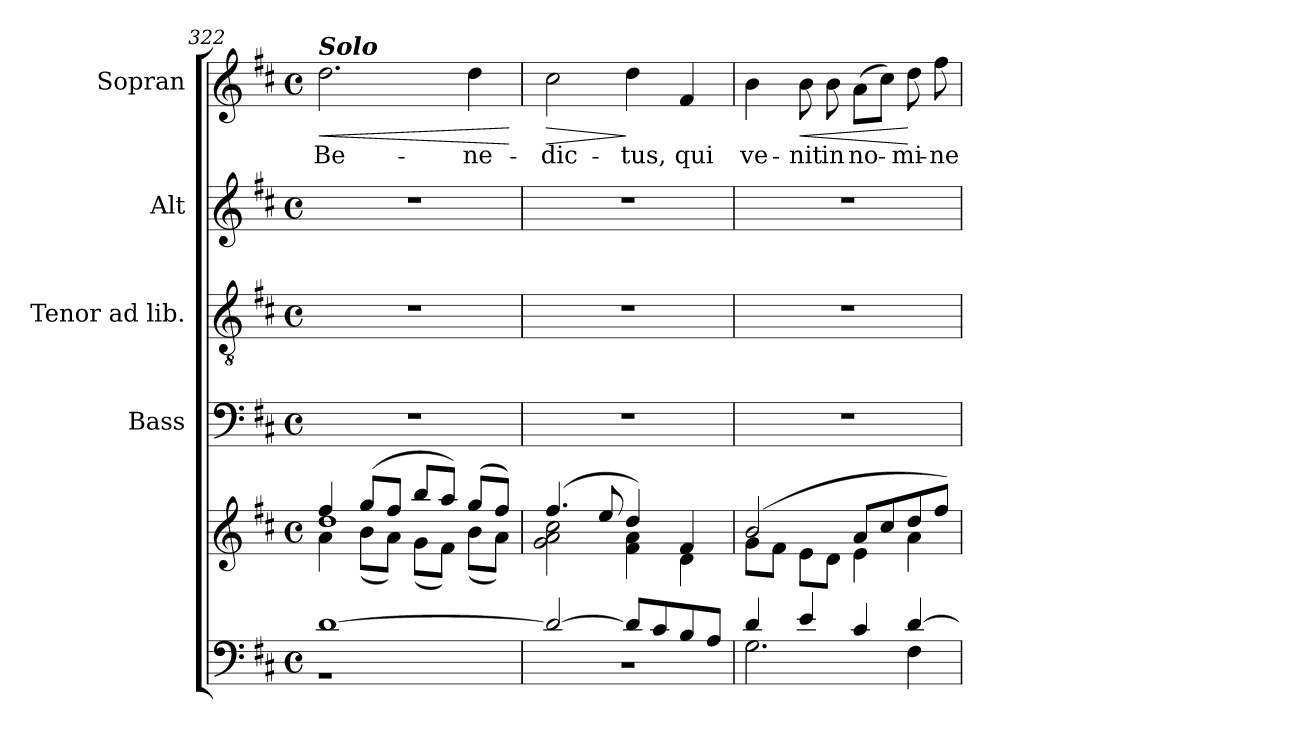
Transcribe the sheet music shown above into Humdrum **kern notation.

**kern	**kern	**kern	**kern	**kern	**kern	**text	**dynam
*part5	*part5	*part4	*part3	*part2	*part1	*part1	*part1
*staff6	*staff5	*staff4	*staff3	*staff2	*staff1	*staff1	*staff1
*	*	*I"Bass	*I"Tenor ad lib.	*I"Alt	*I"Sopran	*	*
*	*	*I'B.	*I'T.	*I'A.	*I'S.	*	*
!!LO:LB:g=z
*clefF4	*clefG2	*clefF4	*clefGv2	*clefG2	*clefG2	*	*
*k[f#c#]	*k[f#c#]	*k[f#c#]	*k[f#c#]	*k[f#c#]	*k[f#c#]	*	*
*D:	*D:	*D:	*D:	*D:	*D:	*	*
*M4/4	*M4/4	*M4/4	*M4/4	*M4/4	*M4/4	*	*
*met(c)	*met(c)	*met(c)	*met(c)	*met(c)	*met(c)	*	*
=322	=322	=322	=322	=322	=322	=322	=322
*^	*^	*	*	*	*	*	*
*	*	*	*^	*	*	*	*	*	*
!	!	!	!	!	!	!	!	!LO:TX:a:Bi:t=Solo	!	!
!	!	!	!	!	!	!	!	!	!LO:LY:b	!LO:HP:b
[>1d	1r	4ff#/	4a\	1dd	1r	1r	1r	2.dd\	Be-	<
.	.	(>8gg/L	(<8b\L	.	.	.	.	.	.	.
.	.	8ff#/J	8a\J)	.	.	.	.	.	.	.
.	.	8bb/L	(<8g\L	.	.	.	.	.	.	.
.	.	8aa/J)	8f#\J)	.	.	.	.	.	.	.
!	!	!	!	!	!	!	!	!	!LO:LY:b	!
.	.	(>8gg/L	(<8b\L	.	.	.	.	4dd\	-ne-	.
.	.	8ff#/J)	8a\J)	.	.	.	.	.	.	.
*v	*v	*	*	*	*	*	*	*	*	*
*	*v	*v	*v	*	*	*	*	*	*
.	.	.	.	.	.	.	[
=323	=323	=323	=323	=323	=323	=323	=323
*^	*^	*	*	*	*	*	*
!	!	!	!	!	!	!	!	!LO:LY:b	!LO:HP:b
2d/_	1r	(4.ff#/	2g\ 2a\ 2cc#\	1r	1r	1r	2cc#\	-dic-	>
.	.	8ee/	.	.	.	.	.	.	.
!	!	!	!	!	!	!	!	!LO:LY:b	!
8d/L]	.	4dd/)	4f#\ 4a\	.	.	.	4dd\	-tus,	]
8c#/	.	.	.	.	.	.	.	.	.
!	!	!	!	!	!	!	!	!LO:LY:b	!
8B/	.	4f#/	4d\	.	.	.	4f#/	qui	.
8A/J	.	.	.	.	.	.	.	.	.
=324	=324	=324	=324	=324	=324	=324	=324	=324	=324
!	!	!	!	!	!	!	!	!LO:LY:b	!
4d/	2.G\	(2b/	8g\L	1r	1r	1r	4b\	ve-	.
.	.	.	8f#\J	.	.	.	.	.	.
!	!	!	!	!	!	!	!	!LO:LY:b	!LO:HP:b
4e/	.	.	8e\L	.	.	.	8b\	-nit	<
!	!	!	!	!	!	!	!	!LO:LY:b	!
.	.	.	8d\J	.	.	.	8b\	in	.
!	!	!	!	!	!	!	!	!LO:LY:b	!
4c#/	.	8a/L	4e\	.	.	.	(>8a\L	no-	.
.	.	8cc#/	.	.	.	.	8cc#\J)	.	.
!	!	!	!	!	!	!	!	!LO:LY:b	!
[>4d/	4F#\	8dd/	4a\	.	.	.	8dd\	-mi-	[
!	!	!	!	!	!	!	!	!LO:LY:b	!
.	.	8ff#/J)	.	.	.	.	8ff#\	-ne	.
*v	*v	*	*	*	*	*	*	*	*
*	*v	*v	*	*	*	*	*	*
=	=	=	=	=	=	=	=
*-	*-	*-	*-	*-	*-	*-	*-
